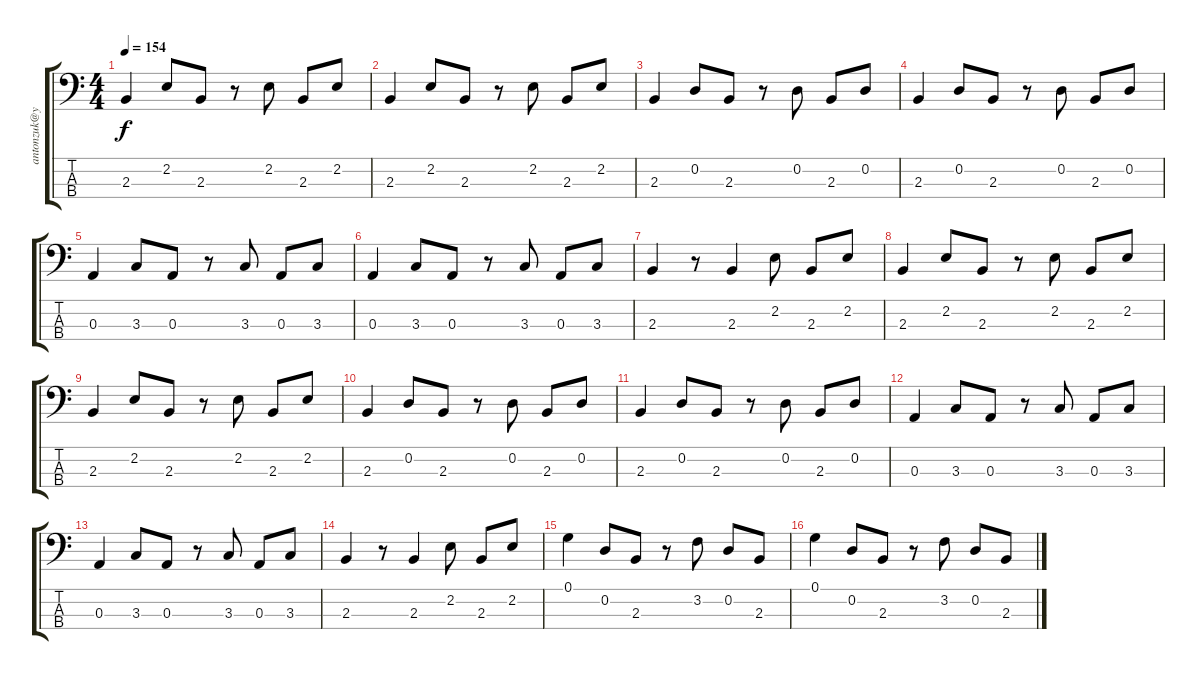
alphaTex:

\track ("" "antonzuk@y") {instrument electricbassfinger}
\staff {score tabs}
\tuning (G2 D2 A1 E1) {hide}
\ts (4 4)
\tempo 154
\clef f4
\ks c
2.3.4{dy f} 2.2.8 2.3.8 r.8 2.2.8 2.3.8 2.2.8 |
2.3.4 2.2.8 2.3.8 r.8 2.2.8 2.3.8 2.2.8 |
2.3.4 0.2.8 2.3.8 r.8 0.2.8 2.3.8 0.2.8 |
2.3.4 0.2.8 2.3.8 r.8 0.2.8 2.3.8 0.2.8 |
0.3.4 3.3.8 0.3.8 r.8 3.3.8 0.3.8 3.3.8 |
0.3.4 3.3.8 0.3.8 r.8 3.3.8 0.3.8 3.3.8 |
2.3.4 r.8 2.3.4 2.2.8 2.3.8 2.2.8 |
2.3.4 2.2.8 2.3.8 r.8 2.2.8 2.3.8 2.2.8 |
2.3.4 2.2.8 2.3.8 r.8 2.2.8 2.3.8 2.2.8 |
2.3.4 0.2.8 2.3.8 r.8 0.2.8 2.3.8 0.2.8 |
2.3.4 0.2.8 2.3.8 r.8 0.2.8 2.3.8 0.2.8 |
0.3.4 3.3.8 0.3.8 r.8 3.3.8 0.3.8 3.3.8 |
0.3.4 3.3.8 0.3.8 r.8 3.3.8 0.3.8 3.3.8 |
2.3.4 r.8 2.3.4 2.2.8 2.3.8 2.2.8 |
0.1.4 0.2.8 2.3.8 r.8 3.2.8 0.2.8 2.3.8 |
0.1.4 0.2.8 2.3.8 r.8 3.2.8 0.2.8 2.3.8
